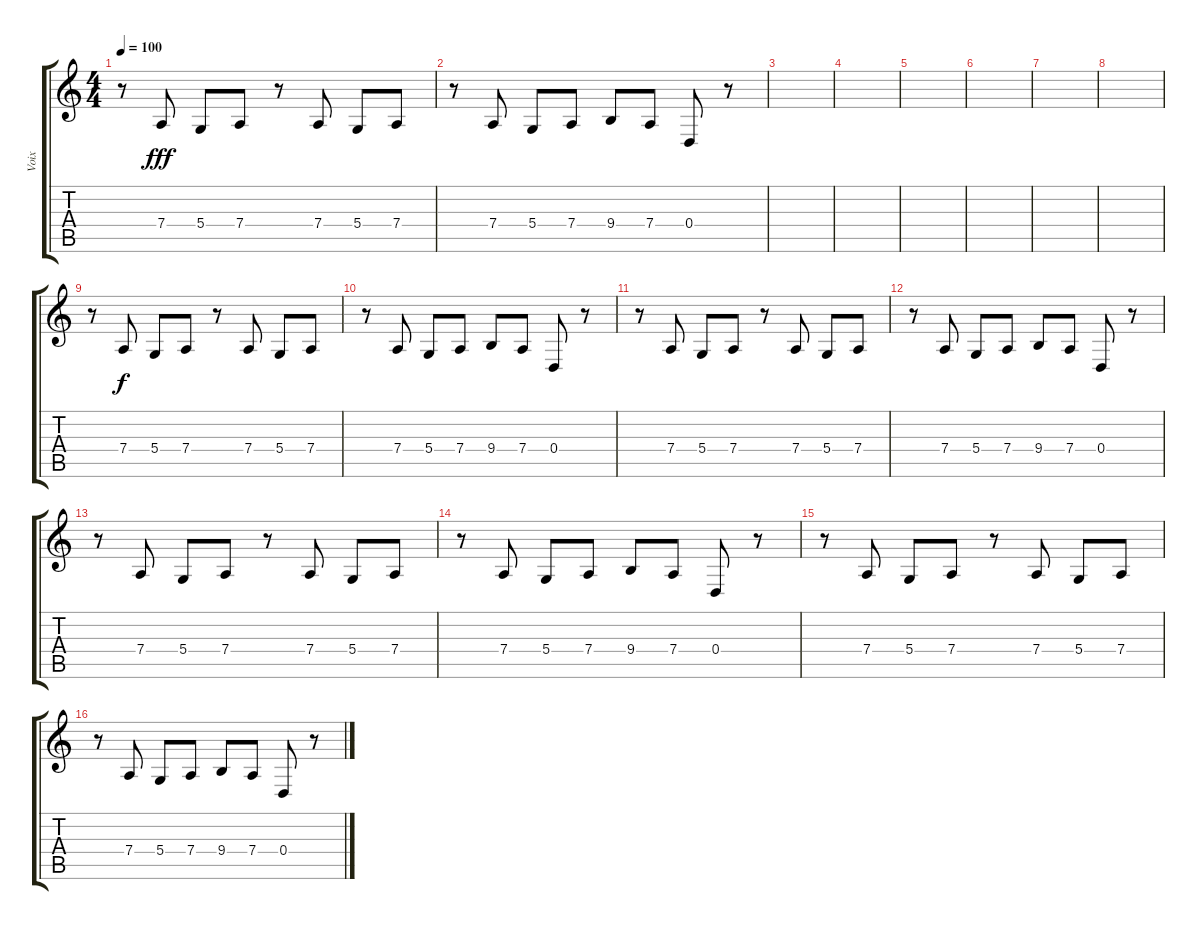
\track ("Voix" "Voix") {instrument bassoon}
\staff {score tabs}
\tuning (E4 B3 G3 D3 A2 E2) {hide}
\ts (4 4)
\tempo 100
\clef g2
\ks c
r.8{dy fff} 7.4.8 5.4.8 7.4.8 r.8 7.4.8 5.4.8 7.4.8 |
r.8 7.4.8 5.4.8 7.4.8 9.4.8 7.4.8 0.4.8 r.8 |
|
|
|
|
|
|
r.8 7.4.8{dy f} 5.4.8 7.4.8 r.8 7.4.8 5.4.8 7.4.8 |
r.8 7.4.8 5.4.8 7.4.8 9.4.8 7.4.8 0.4.8 r.8 |
r.8 7.4.8 5.4.8 7.4.8 r.8 7.4.8 5.4.8 7.4.8 |
r.8 7.4.8 5.4.8 7.4.8 9.4.8 7.4.8 0.4.8 r.8 |
r.8 7.4.8 5.4.8 7.4.8 r.8 7.4.8 5.4.8 7.4.8 |
r.8 7.4.8 5.4.8 7.4.8 9.4.8 7.4.8 0.4.8 r.8 |
r.8 7.4.8 5.4.8 7.4.8 r.8 7.4.8 5.4.8 7.4.8 |
r.8 7.4.8 5.4.8 7.4.8 9.4.8 7.4.8 0.4.8 r.8
